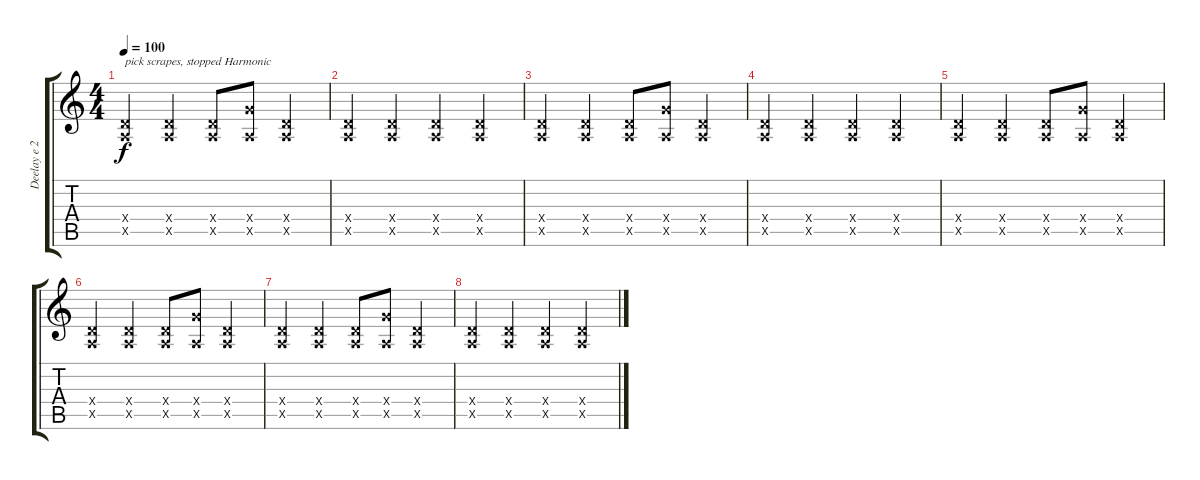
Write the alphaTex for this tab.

\track ("Deelay e 2° chitarra" "Deelay e 2") {instrument distortionguitar}
\staff {score tabs}
\tuning (E4 B3 G3 D3 A2 E2) {hide}
\ts (4 4)
\tempo 100
\clef g2
\ks c
(0.4{x} 0.5{x}).4{txt "pick scrapes, stopped Harmonic" dy f} (0.4{x} 0.5{x}).4 (0.4{x} 0.5{x}).8 (5.4{x} 0.5{x}).8 (0.4{x} 0.5{x}).4 |
(0.4{x} 0.5{x}).4 (0.4{x} 0.5{x}).4 (0.4{x} 0.5{x}).4 (0.4{x} 0.5{x}).4 |
(0.4{x} 0.5{x}).4 (0.4{x} 0.5{x}).4 (0.4{x} 0.5{x}).8 (5.4{x} 0.5{x}).8 (0.4{x} 0.5{x}).4 |
(0.4{x} 0.5{x}).4 (0.4{x} 0.5{x}).4 (0.4{x} 0.5{x}).4 (0.4{x} 0.5{x}).4 |
(0.4{x} 0.5{x}).4 (0.4{x} 0.5{x}).4 (0.4{x} 0.5{x}).8 (5.4{x} 0.5{x}).8 (0.4{x} 0.5{x}).4 |
(0.4{x} 0.5{x}).4 (0.4{x} 0.5{x}).4 (0.4{x} 0.5{x}).8 (5.4{x} 0.5{x}).8 (0.4{x} 0.5{x}).4 |
(0.4{x} 0.5{x}).4 (0.4{x} 0.5{x}).4 (0.4{x} 0.5{x}).8 (5.4{x} 0.5{x}).8 (0.4{x} 0.5{x}).4 |
(0.4{x} 0.5{x}).4 (0.4{x} 0.5{x}).4 (0.4{x} 0.5{x}).4 (0.4{x} 0.5{x}).4
